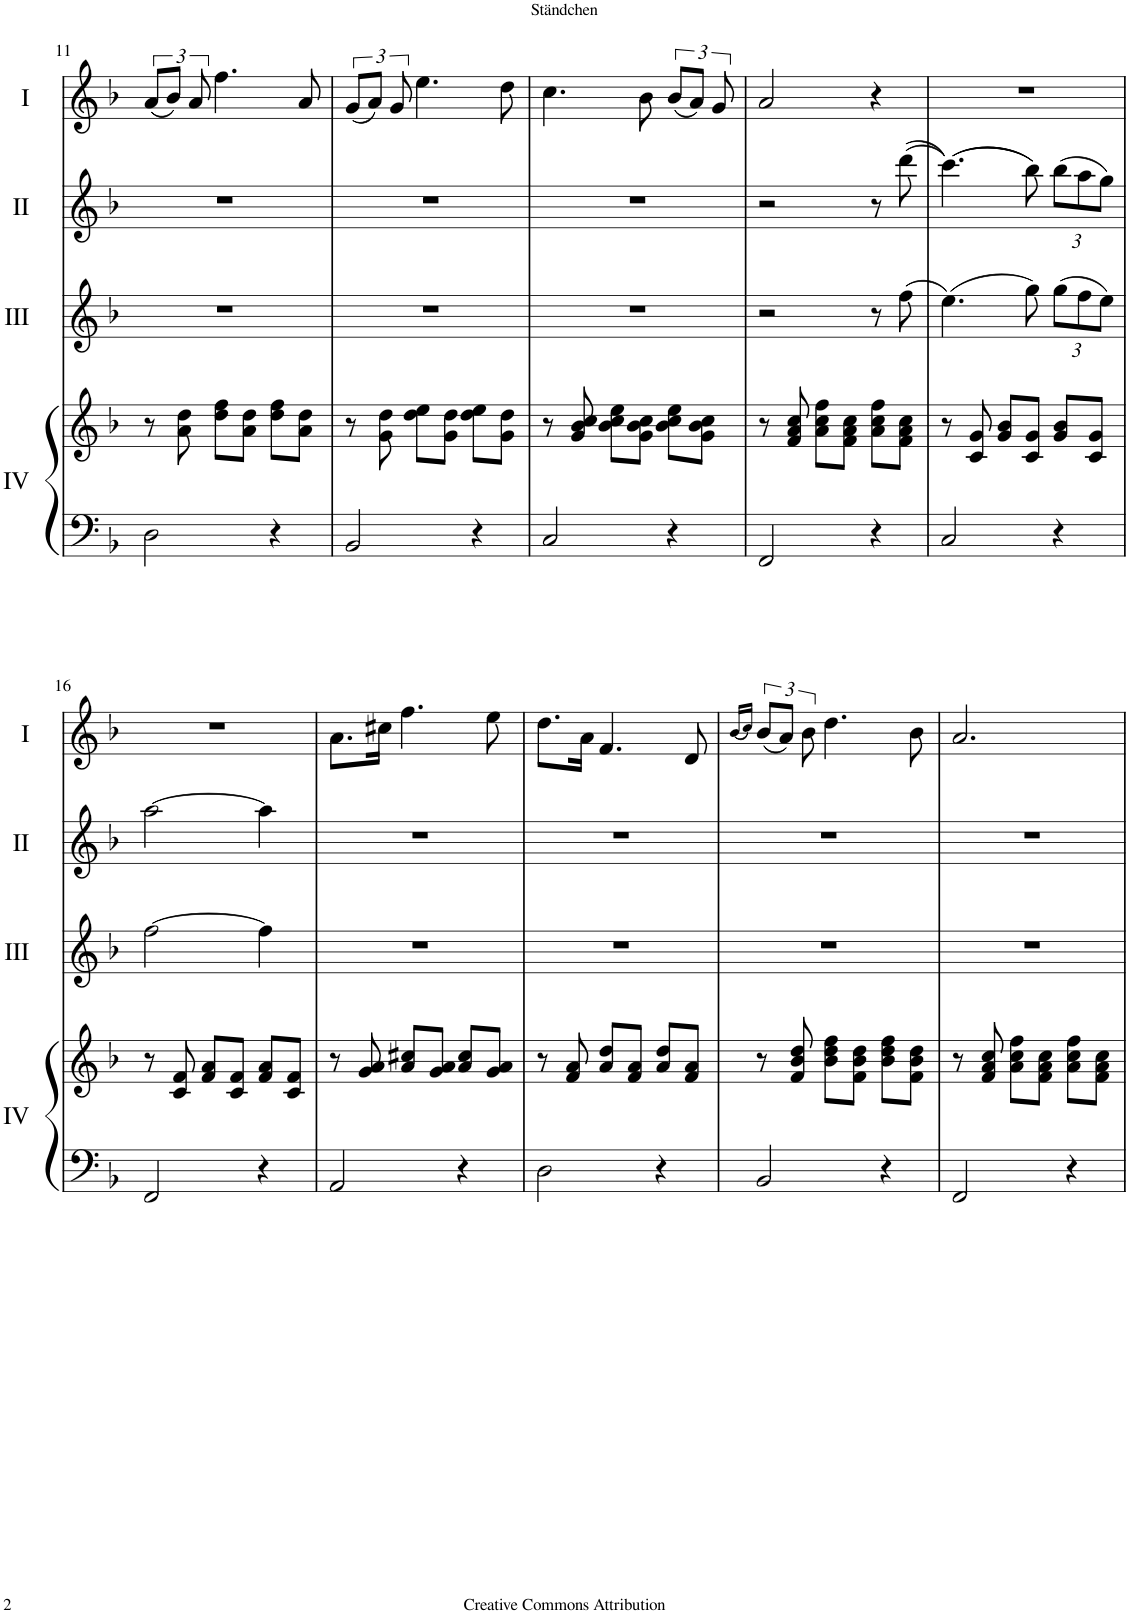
**kern	**kern	**kern	**kern	**kern
*part4	*part4	*part3	*part2	*part1
*staff5	*staff4	*staff3	*staff2	*staff1
*I"Acc. 4	*	*I"Acc. 3	*I"Acc. 2	*I"Acc. 1
!!LO:PB:g=z
*clefF4	*clefG2	*clefG2	*clefG2	*clefG2
*Trd7c12	*Trd7c12	*Trd7c12	*Trd7c12	*
*k[b-]	*k[b-]	*k[b-]	*k[b-]	*k[b-]
*M3/4	*M3/4	*M3/4	*M3/4	*M3/4
=11	=11	=11	=11	=11
2D\	8r	2.r	2.r	(12a/L
.	.	.	.	12b-/J)
.	8a\ 8dd\	.	.	.
.	.	.	.	12a/
.	8dd\ 8ff\L	.	.	4.ff\
.	8a\ 8dd\J	.	.	.
4r	8dd\ 8ff\L	.	.	.
.	8a\ 8dd\J	.	.	8a/
=12	=12	=12	=12	=12
2BB-/	8r	2.r	2.r	(12g/L
.	.	.	.	12a/J)
.	8g\ 8dd\	.	.	.
.	.	.	.	12g/
.	8dd\ 8ee\L	.	.	4.ee\
.	8g\ 8dd\J	.	.	.
4r	8dd\ 8ee\L	.	.	.
.	8g\ 8dd\J	.	.	8dd\
=13	=13	=13	=13	=13
2C/	8r	2.r	2.r	4.cc\
.	8g/ 8b-/ 8cc/	.	.	.
.	8b-\ 8cc\ 8ee\L	.	.	.
.	8g\ 8b-\ 8cc\J	.	.	8b-\
4r	8b-\ 8cc\ 8ee\L	.	.	(12b-/L
.	.	.	.	12a/J)
.	8g\ 8b-\ 8cc\J	.	.	.
.	.	.	.	12g/
=14	=14	=14	=14	=14
2FF/	8r	2r	2r	2a/
.	8f/ 8a/ 8cc/	.	.	.
.	8a\ 8cc\ 8ff\L	.	.	.
.	8f\ 8a\ 8cc\J	.	.	.
4r	8a\ 8cc\ 8ff\L	8r	8r	4r
.	8f\ 8a\ 8cc\J	(8ff\	(>(8ddd\	.
=15	=15	=15	=15	=15
2C/	8r	(4.ee\)	(>(4.ccc\))	2.r
.	8c/ 8g/	.	.	.
.	8g/ 8b-/L	.	.	.
.	8c/ 8g/J	8gg\)	8bb-\))	.
*	*	*Xbrackettup	*Xbrackettup	*
4r	8g/ 8b-/L	(12gg\L	(12bb-\L	.
.	.	12ff\	12aa\	.
.	8c/ 8g/J	.	.	.
.	.	12ee\J)	12gg\J)	.
!!LO:LB:g=z
=16	=16	=16	=16	=16
2FF/	8r	[2ff\	[2aa\	2.r
.	8c/ 8f/	.	.	.
.	8f/ 8a/L	.	.	.
.	8c/ 8f/J	.	.	.
4r	8f/ 8a/L	4ff\]	4aa\]	.
.	8c/ 8f/J	.	.	.
=17	=17	=17	=17	=17
2AA/	8r	2.r	2.r	8.a\L
.	8g/ 8a/	.	.	.
.	.	.	.	16cc#X\Jk
.	8a/ 8cc#X/L	.	.	4.ff\
.	8g/ 8a/J	.	.	.
4r	8a/ 8cc#/L	.	.	.
.	8g/ 8a/J	.	.	8ee\
=18	=18	=18	=18	=18
2D\	8r	2.r	2.r	8.dd\L
.	8f/ 8a/	.	.	.
.	.	.	.	16a\Jk
.	8a/ 8dd/L	.	.	4.f/
.	8f/ 8a/J	.	.	.
4r	8a/ 8dd/L	.	.	.
.	8f/ 8a/J	.	.	8d/
=19	=19	=19	=19	=19
.	.	.	.	(16qb-/LL
.	.	.	.	16qcc/JJ)
2BB-/	8r	2.r	2.r	(12b-/L
.	.	.	.	12a/J)
.	8f/ 8b-/ 8dd/	.	.	.
.	.	.	.	12b-\
.	8b-\ 8dd\ 8ff\L	.	.	4.dd\
.	8f\ 8b-\ 8dd\J	.	.	.
4r	8b-\ 8dd\ 8ff\L	.	.	.
.	8f\ 8b-\ 8dd\J	.	.	8b-\
=20	=20	=20	=20	=20
2FF/	8r	2.r	2.r	2.a/
.	8f/ 8a/ 8cc/	.	.	.
.	8a\ 8cc\ 8ff\L	.	.	.
.	8f\ 8a\ 8cc\J	.	.	.
4r	8a\ 8cc\ 8ff\L	.	.	.
.	8f\ 8a\ 8cc\J	.	.	.
=	=	=	=	=
*-	*-	*-	*-	*-
